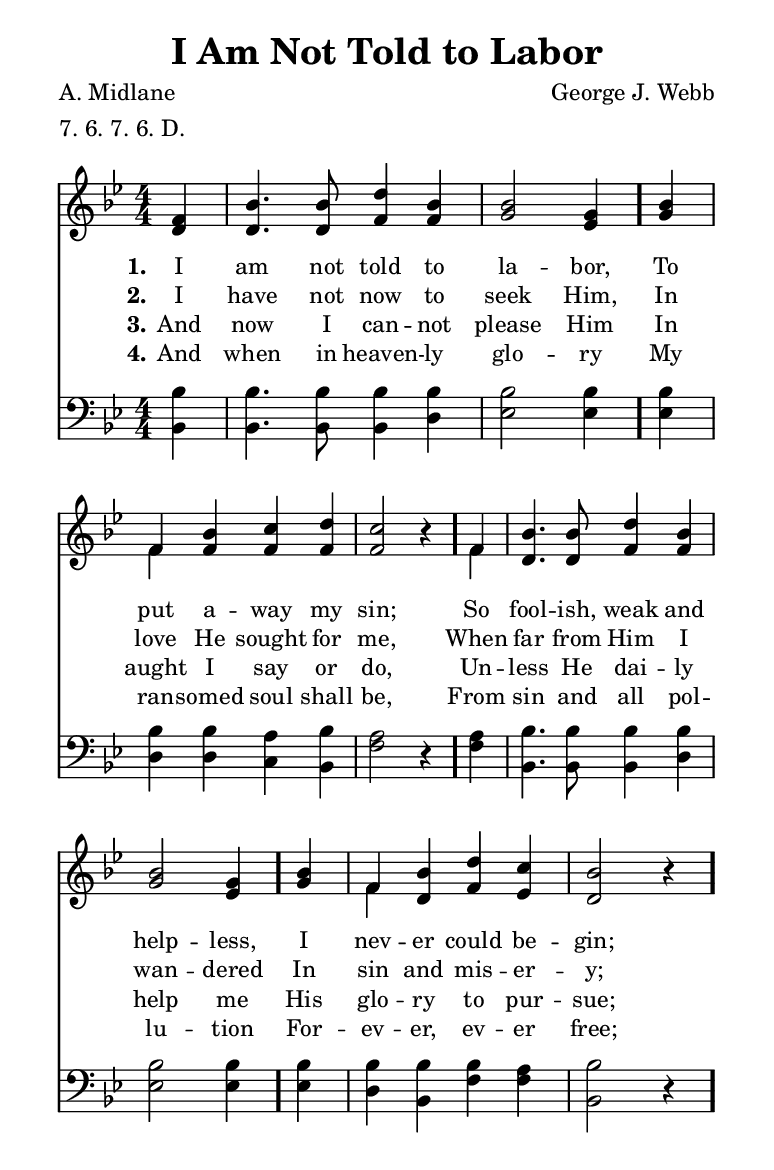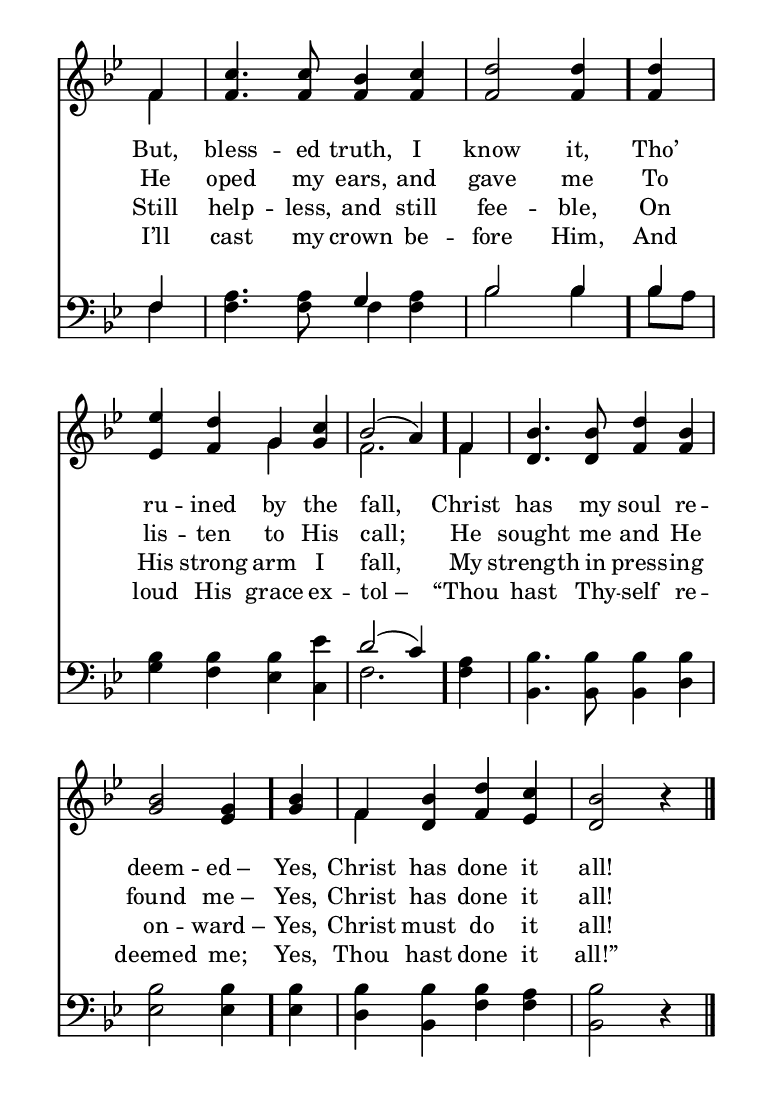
\include "common/global.ily"
\paper {
  \include "common/paper.ily"
}

\header{
  %gospel
  hymnnumber = "220"
  title = "I Am Not Told to Labor"
  tunename = "Webb"
  meter = "7. 6. 7. 6. D."
  poet = "A. Midlane"
  composer = "George J. Webb"
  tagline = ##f
}

global = {
  \include "common/overrides.ily"
  \override Staff.TimeSignature.style = #'numbered
  \time 4/4
  \override Score.MetronomeMark.transparent = ##t % hide all fermata changes too
  \tempo 4=90
  \key bes \major
  \partial 4
  \autoBeamOff
}

patternA = { c4 | c4. c8 c4 c | c2 c4 }
patternB = { c4 | c c c c | c2 c4 }
patternC = { c4 | c4 c c, c | c2( c4) }
patternD = { c4 | c4 c c, c | c2. }
patternE = { c8[ c] | c4 c c, c | c2. }

notesSoprano = {
\global
\relative c' {

  f4 | bes4. bes8 d4 bes | bes2 g4
  bes4 | f bes c d | c2 r4 \eogbreak
  f,4 | bes4. bes8 d4 bes | bes2 g4
  bes4 | f bes d c | bes2 r4 \eogbreak

  f4 | c'4. c8 bes4 c | d2 d4
  d4 | ees4 d g, c | bes2( a4) \eogbreak
  f4 | bes4. bes8 d4 bes | bes2 g4
  bes4 | f bes d c | bes2 r4

  \bar "|."

}
}

notesAlto = {
\global
\relative e' {

  \changePitch \patternA { d | d d f f | g ees }
  \changePitch \patternB { g | f f f f | f r }
  \changePitch \patternA { f | d d f f | g ees }
  \changePitch \patternB { g | f d f ees | d r }

  \changePitch \patternA { f | f f f f | f f }
  \changePitch \patternD { f | ees f g g | f }
  \changePitch \patternA { f | d d f f | g ees }
  \changePitch \patternB { g | f d f ees | d r }

}
}

notesTenor = {
\global
\relative a {

  \changePitch \patternA { bes | bes bes bes bes | bes bes }
  \changePitch \patternB { bes | bes bes a bes | a r }
  \changePitch \patternA { a | bes bes bes bes | bes bes }
  \changePitch \patternB { bes | bes bes bes a | bes r }

  \changePitch \patternA { f | a a g a | bes bes }
  \changePitch \patternC { bes | bes bes bes ees | d c }
  \changePitch \patternA { a | bes bes bes bes | bes bes }
  \changePitch \patternB { bes | bes bes bes a | bes r }

}
}

notesBass = {
\global
\relative f, {

  \changePitch \patternA { bes | bes bes bes d | ees ees }
  \changePitch \patternB { ees | d d c bes | f' r }
  \changePitch \patternA { f | bes, bes bes d | ees ees }
  \changePitch \patternB { ees | d bes f' f | bes, r }

  \changePitch \patternA { f' | f f f f | bes bes }
  \changePitch \patternE { bes a | g f ees c | f }
  \changePitch \patternA { f | bes, bes bes d | ees ees }
  \changePitch \patternB { ees | d bes f' f | bes, r }

}
}

wordsA = \lyricmode {
\set stanza = "1."

I am not told to la -- bor, \bar "."
To put a -- way my sin; \bar "."
So fool -- ish, weak and help -- less, \bar "."
I nev -- er could be -- gin; \bar "."
But, bless -- ed truth, I know it, \bar "."
Tho’ ru -- ined by the fall, \bar "."
Christ has my soul re -- deem -- ed_– \bar "."
Yes, Christ has done it all! \bar "."

}

wordsB = \lyricmode {
\set stanza = "2."

I have not now to seek Him,
In love He sought for me,
When far from Him I wan -- dered
In sin and mis -- er -- y;
He oped my ears, and gave me
To lis -- ten to His call;
He sought me and He found me_–
Yes, Christ has done it all!

}

wordsC = \lyricmode {
\set stanza = "3."

And now I can -- not please Him
In aught I say or do,
Un -- less He dai -- ly help me
His glo -- ry to pur -- sue;
Still help -- less, and still fee -- ble,
On His strong arm I fall,
My strength in press -- ing on -- ward_–
Yes, Christ must do it all!

}

wordsD = \lyricmode {
\set stanza = "4."

And when in heaven -- ly glo -- ry
My ran -- somed soul shall be,
From sin and all pol -- lu -- tion
For -- ev -- er, ev -- er free;
I’ll cast my crown be -- fore Him,
And loud His grace ex -- tol_–
“Thou hast Thy -- self re -- deemed me;
Yes, Thou hast done it all!”

}

\score {
  \context ChoirStaff <<
    \context Staff = upper <<
      \set Staff.autoBeaming = ##f
      \set ChoirStaff.systemStartDelimiter = #'SystemStartBar
      \set ChoirStaff.printPartCombineTexts = ##f
      \partcombine #'(2 . 11) \notesSoprano \notesAlto
      \context NullVoice = sopranos { \voiceOne << \notesSoprano >> }
      \context Lyrics = one   \lyricsto sopranos \wordsA
      \context Lyrics = two   \lyricsto sopranos \wordsB
      \context Lyrics = three \lyricsto sopranos \wordsC
      \context Lyrics = four  \lyricsto sopranos \wordsD
    >>
    \context Staff = men <<
      \set Staff.autoBeaming = ##f
      \clef bass
      \set ChoirStaff.printPartCombineTexts = ##f
      \partcombine #'(2 . 11) \notesTenor \notesBass
    >>
  >>
  \layout {
    \include "common/layout.ily"
  }
  #(cond ((ly:get-option 'eog-midi-permitted) #{ \midi{
    \include "common/midi.ily"
  } #}))
}

\version "2.19.49"  % necessary for upgrading to future LilyPond versions.

% vi:set et ts=2 sw=2 ai nocindent syntax=lilypond:
